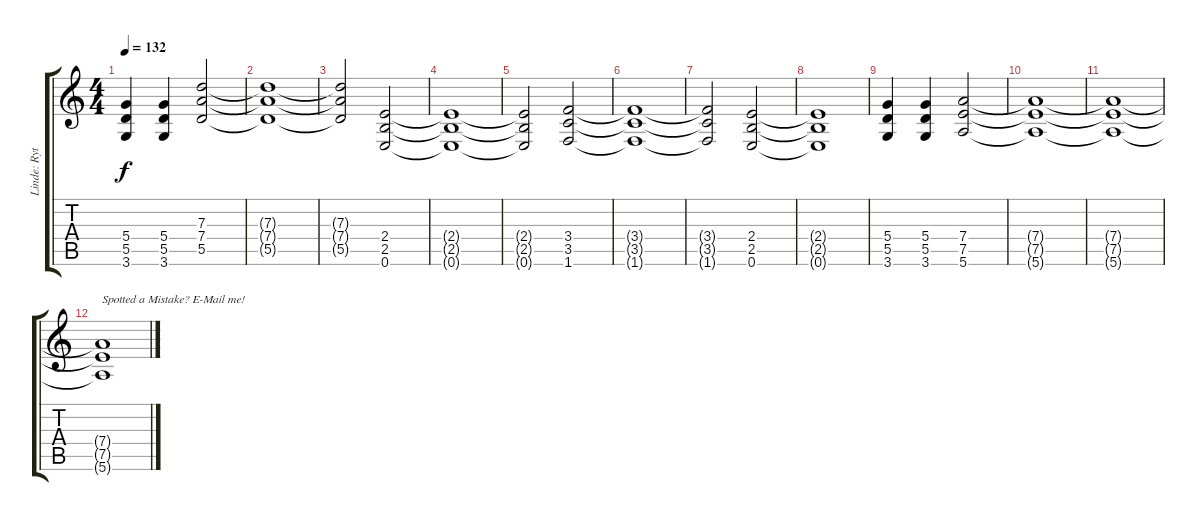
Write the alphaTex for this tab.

\track ("Linde: Rythm Guitar" "Linde: Ryt") {instrument distortionguitar}
\staff {score tabs}
\tuning (E4 B3 G3 D3 A2 E2) {hide}
\ts (4 4)
\tempo 132
\clef g2
\ks c
(5.4 5.5 3.6).4{dy f} (5.4 5.5 3.6).4 (7.3 7.4 5.5).2 |
(7.3{t} 7.4{t} 5.5{t}).1 |
(7.3{t} 7.4{t} 5.5{t}).2 (2.4 2.5 0.6).2 |
(2.4{t} 2.5{t} 0.6{t}).1 |
(2.4{t} 2.5{t} 0.6{t}).2 (3.4 3.5 1.6).2 |
(3.4{t} 3.5{t} 1.6{t}).1 |
(3.4{t} 3.5{t} 1.6{t}).2 (2.4 2.5 0.6).2 |
(2.4{t} 2.5{t} 0.6{t}).1 |
(5.4 5.5 3.6).4 (5.4 5.5 3.6).4 (7.4 7.5 5.6).2 |
(7.4{t} 7.5{t} 5.6{t}).1 |
(7.4{t} 7.5{t} 5.6{t}).1 |
(7.4{t} 7.5{t} 5.6{t}).1{txt "Spotted a Mistake? E-Mail me!"}
